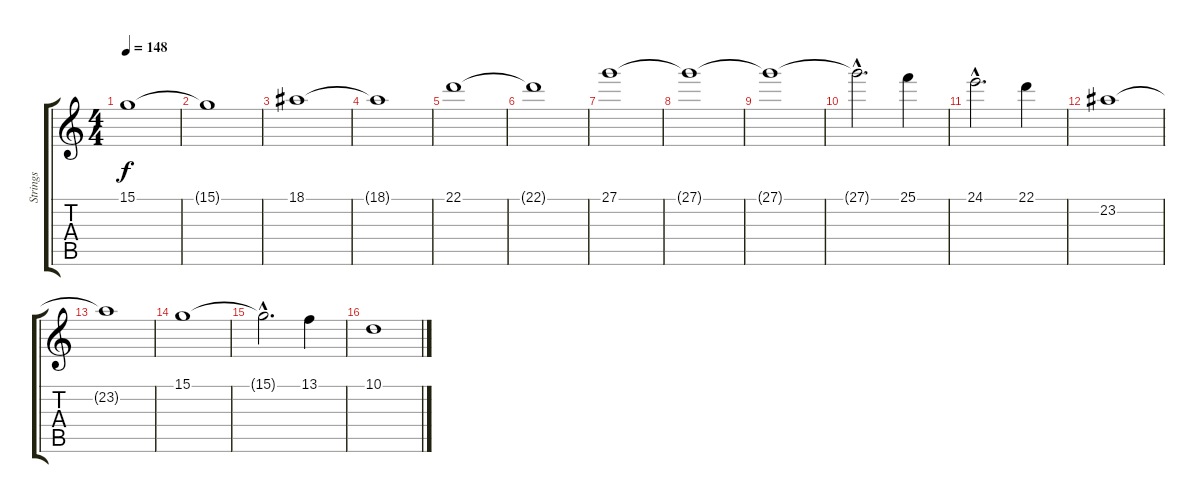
\track ("Strings" "Strings") {instrument stringensemble2}
\staff {score tabs}
\tuning (E4 B3 G3 D3 A2 E2) {hide}
\ts (4 4)
\tempo 148
\clef g2
\ks c
15.1.1{dy f} |
15.1{t}.1 |
18.1.1 |
18.1{t}.1 |
22.1.1 |
22.1{t}.1 |
27.1.1 |
27.1{t}.1 |
27.1{t}.1 |
27.1{hac t}.2{d} 25.1.4 |
24.1{hac}.2{d} 22.1.4 |
23.2.1 |
23.2{t}.1 |
15.1.1{volume 12} |
15.1{hac t}.2{d} 13.1.4{volume 12} |
10.1.1{volume 11}
